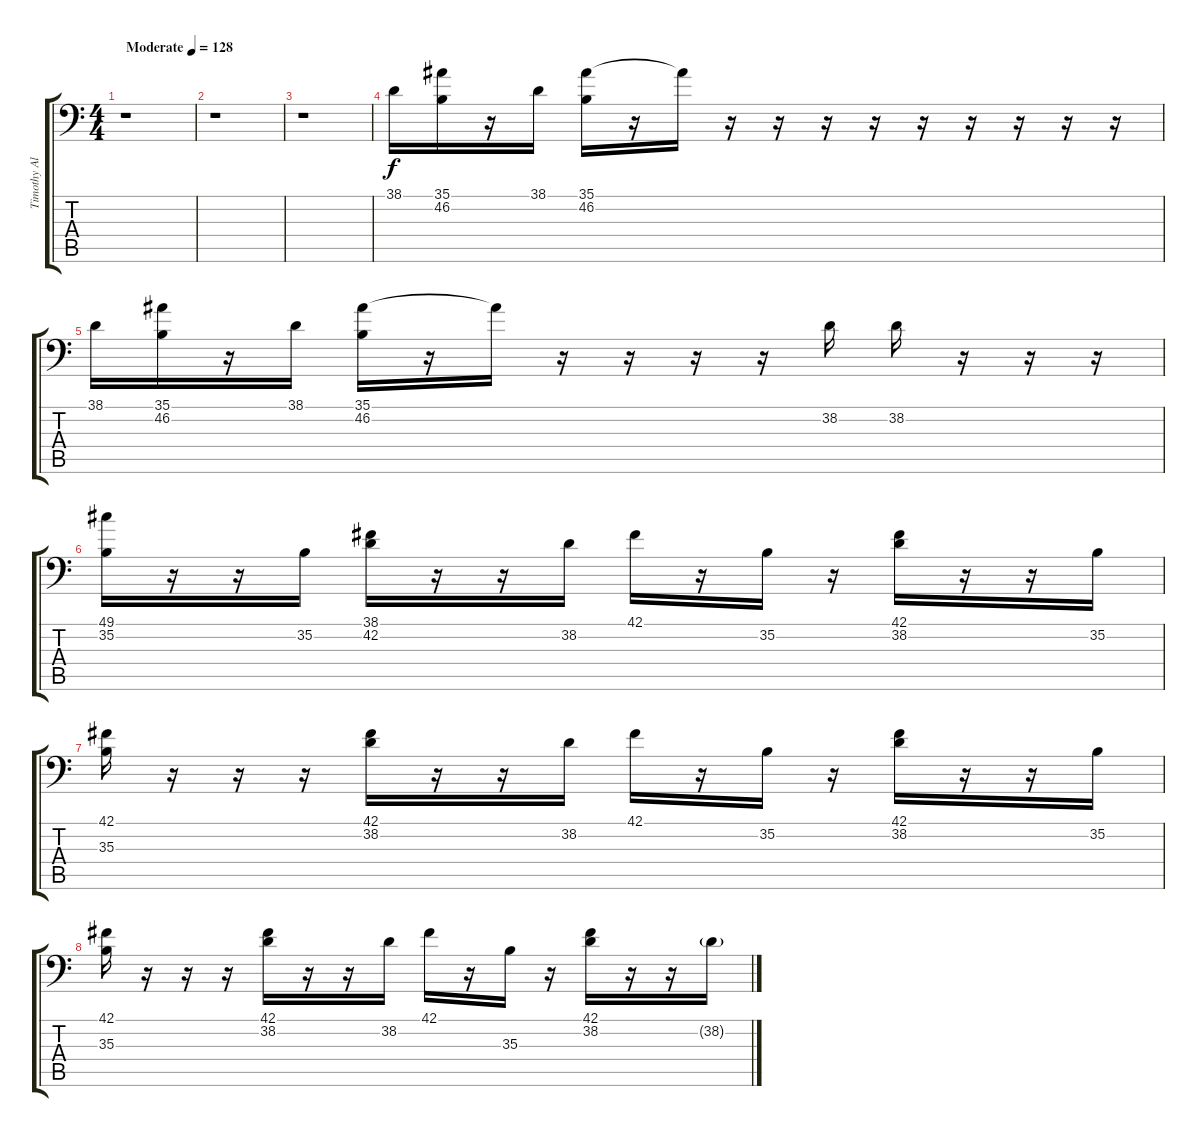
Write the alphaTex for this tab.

\track ("Timothy Alexander" "Timothy Al") {instrument acousticgrandpiano}
\staff {score tabs}
\tuning (C-1 C-1 C-1 C-1 C-1 C-1) {hide}
\ts (4 4)
\tempo (128 "Moderate")
\clef f4
\ks c
r.1{dy f instrument acousticgrandpiano} |
r.1 |
r.1 |
38.1.16 (35.1 46.2).16 r.16 38.1.16 (35.1 46.2).16 r.16 46.2{t}.16 r.16 r.16 r.16 r.16 r.16 r.16 r.16 r.16 r.16 |
38.1.16 (35.1 46.2).16 r.16 38.1.16 (35.1 46.2).16 r.16 46.2{t}.16 r.16 r.16 r.16 r.16 38.2.16 38.2.16 r.16 r.16 r.16 |
(49.1 35.2).16 r.16 r.16 35.2.16 (38.1 42.2).16 r.16 r.16 38.2.16 42.1.16 r.16 35.2.16 r.16 (42.1 38.2).16 r.16 r.16 35.2.16 |
(42.1 35.3).16 r.16 r.16 r.16 (42.1 38.2).16 r.16 r.16 38.2.16 42.1.16 r.16 35.2.16 r.16 (42.1 38.2).16 r.16 r.16 35.2.16 |
(42.1 35.3).16 r.16 r.16 r.16 (42.1 38.2).16 r.16 r.16 38.2.16 42.1.16 r.16 35.3.16 r.16 (42.1 38.2).16 r.16 r.16 38.2{g}.16
